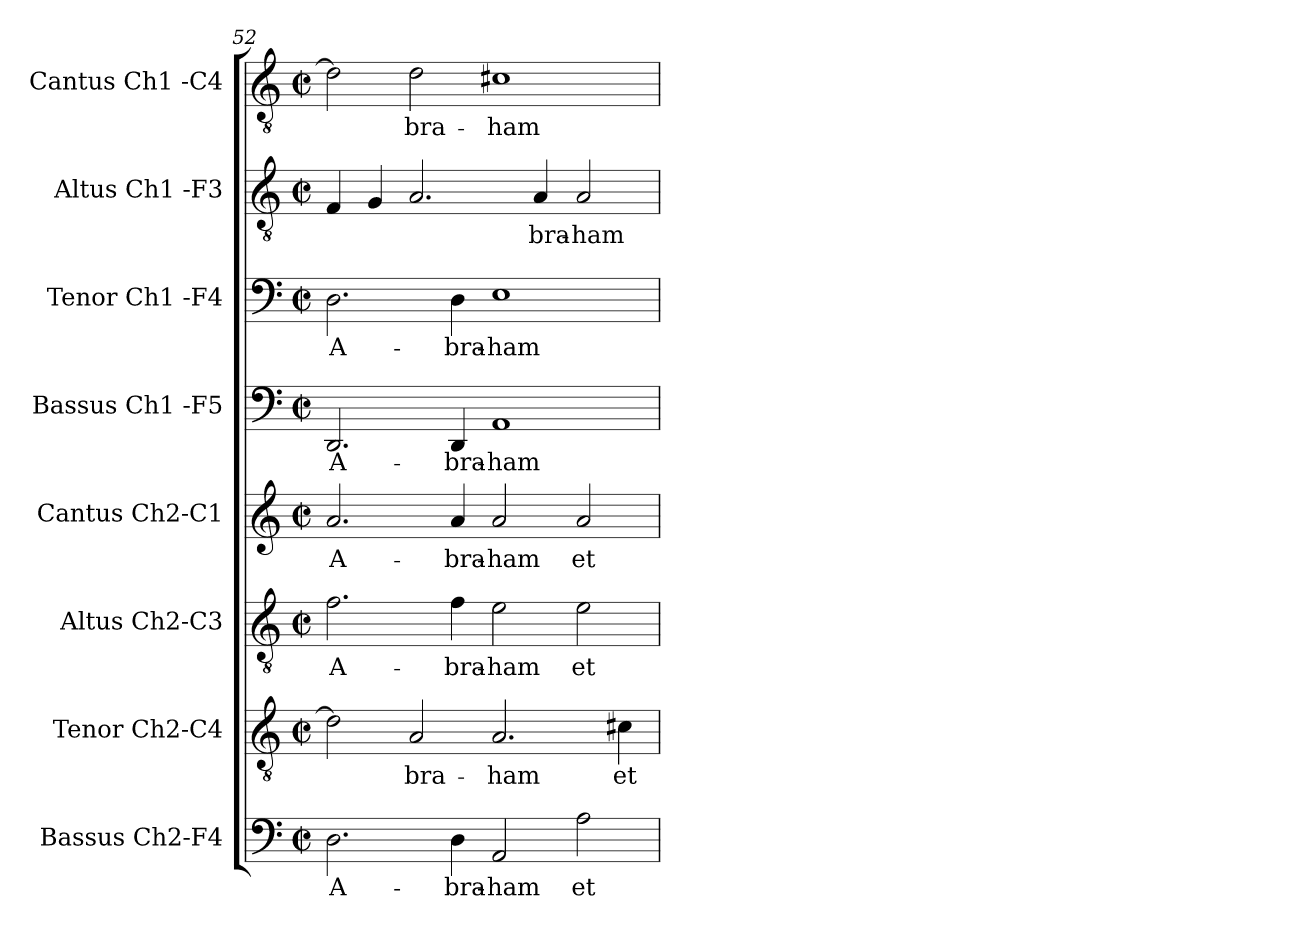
**kern	**text	**kern	**text	**kern	**text	**kern	**text	**kern	**text	**kern	**text	**kern	**text	**kern	**text
*part8	*part8	*part7	*part7	*part6	*part6	*part5	*part5	*part4	*part4	*part3	*part3	*part2	*part2	*part1	*part1
*staff8	*staff8	*staff7	*staff7	*staff6	*staff6	*staff5	*staff5	*staff4	*staff4	*staff3	*staff3	*staff2	*staff2	*staff1	*staff1
*I"Bassus Ch2-F4	*	*I"Tenor Ch2-C4	*	*I"Altus Ch2-C3	*	*I"Cantus Ch2-C1	*	*I"Bassus Ch1 -F5	*	*I"Tenor Ch1 -F4	*	*I"Altus Ch1 -F3	*	*I"Cantus Ch1 -C4	*
*I'B2	*	*I'T2	*	*I'A2	*	*I'C2	*	*I'B1	*	*I'T1	*	*I'A1	*	*I'C1	*
*clefF4	*	*clefGv2	*	*clefGv2	*	*clefG2	*	*clefF4	*	*clefF4	*	*clefGv2	*	*clefGv2	*
*k[]	*	*k[]	*	*k[]	*	*k[]	*	*k[]	*	*k[]	*	*k[]	*	*k[]	*
*M2/2	*	*M2/2	*	*M2/2	*	*M2/2	*	*M2/2	*	*M2/2	*	*M2/2	*	*M2/2	*
*met(c|)	*	*met(c|)	*	*met(c|)	*	*met(c|)	*	*met(c|)	*	*met(c|)	*	*met(c|)	*	*met(c|)	*
=52	=52	=52	=52	=52	=52	=52	=52	=52	=52	=52	=52	=52	=52	=52	=52
!	!LO:LY:b	!	!	!	!LO:LY:b	!	!LO:LY:b	!	!LO:LY:b	!	!LO:LY:b	!	!	!	!
2.D\	A-	2d\]	.	2.f\	A-	2.a/	A-	2.DD/	A-	2.D\	A-	4F/	.	2d\]	.
.	.	.	.	.	.	.	.	.	.	.	.	4G/	.	.	.
!	!	!	!LO:LY:b	!	!	!	!	!	!	!	!	!	!	!	!LO:LY:b
.	.	2A/	-bra-	.	.	.	.	.	.	.	.	2.A/	.	2d\	-bra-
!	!LO:LY:b	!	!	!	!LO:LY:b	!	!LO:LY:b	!	!LO:LY:b	!	!LO:LY:b	!	!	!	!
4D\	-bra-	.	.	4f\	-bra-	4a/	-bra-	4DD/	-bra-	4D\	-bra-	.	.	.	.
!	!LO:LY:b	!	!LO:LY:b	!	!LO:LY:b	!	!LO:LY:b	!	!LO:LY:b	!	!LO:LY:b	!	!	!	!LO:LY:b
2AA/	-ham	2.A/	-ham	2e\	-ham	2a/	-ham	1AA	-ham	1E	-ham	.	.	1c#X	-ham
!	!	!	!	!	!	!	!	!	!	!	!	!	!LO:LY:b	!	!
.	.	.	.	.	.	.	.	.	.	.	.	4A/	-bra-	.	.
!	!LO:LY:b	!	!	!	!LO:LY:b	!	!LO:LY:b	!	!	!	!	!	!LO:LY:b	!	!
2A\	et	.	.	2e\	et	2a/	et	.	.	.	.	2A/	-ham	.	.
!	!	!	!LO:LY:b	!	!	!	!	!	!	!	!	!	!	!	!
.	.	4c#X\	et	.	.	.	.	.	.	.	.	.	.	.	.
=	=	=	=	=	=	=	=	=	=	=	=	=	=	=	=
*-	*-	*-	*-	*-	*-	*-	*-	*-	*-	*-	*-	*-	*-	*-	*-
